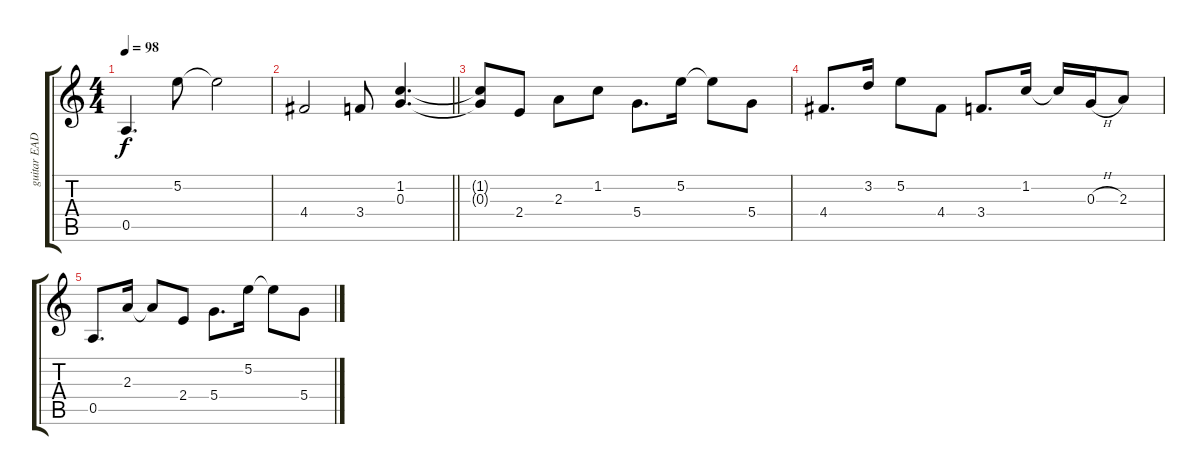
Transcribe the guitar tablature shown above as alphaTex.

\track ("guitar EADGBE" "guitar EAD") {instrument electricguitarclean}
\staff {score tabs}
\tuning (E4 B3 G3 D3 A2 E2) {hide}
\ts (4 4)
\tempo 98
\clef g2
\ks c
0.5.4{d dy f} 5.2.8 5.2{t}.2 |
\barLineRight lightlight
4.4.2 3.4.8 (1.2 0.3).4{d} |
(1.2{t} 0.3{t}).8 2.4.8 2.3.8 1.2.8 5.4.8{d} 5.2.16 5.2{t}.8 5.4.8 |
4.4.8{d} 3.2.16 5.2.8 4.4.8 3.4.8{d} 1.2.16 1.2{t}.16 0.3{h}.16 2.3.8 |
0.5.8{d} 2.3.16 2.3{t}.8 2.4.8 5.4.8{d} 5.2.16 5.2{t}.8 5.4.8
